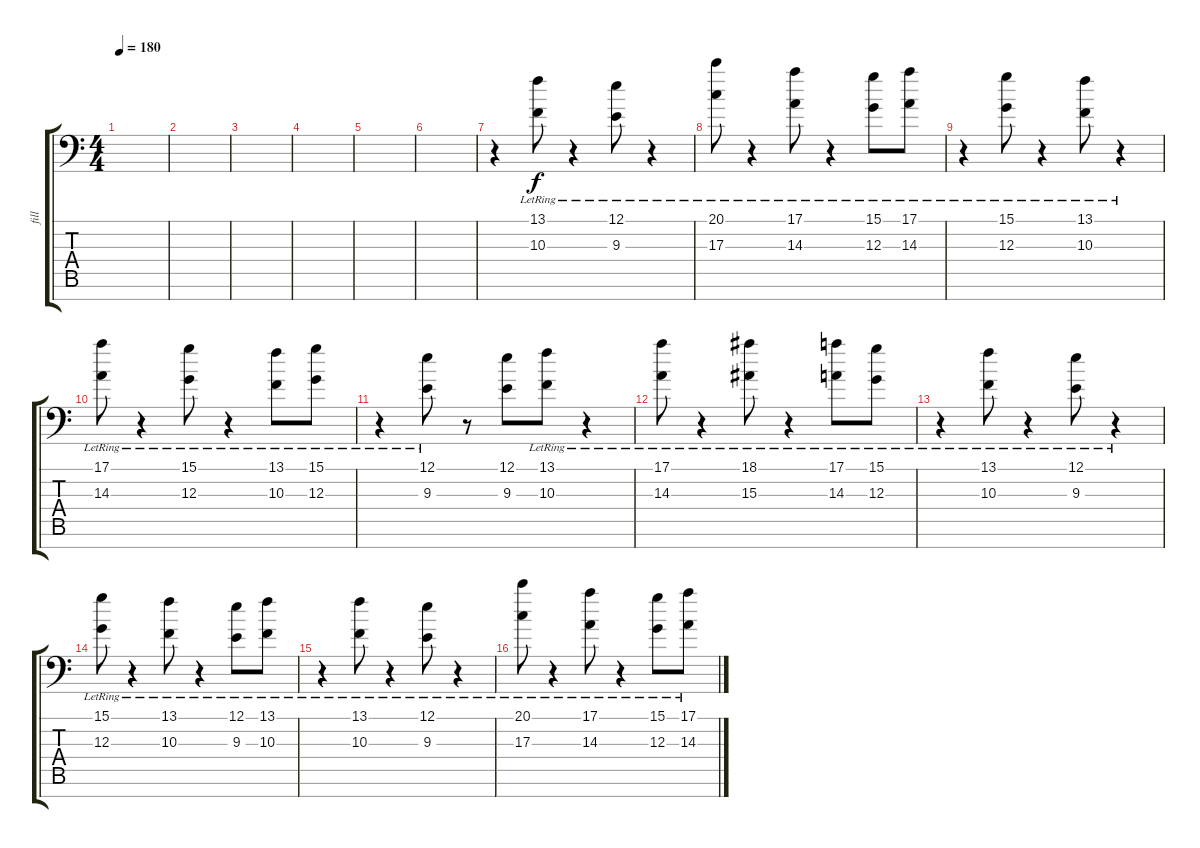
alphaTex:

\track ("fill" "fill") {instrument stringensemble2}
\staff {score tabs}
\tuning (E4 B3 G3 D3 A2 E2 C-1) {hide}
\ts (4 4)
\tempo 180
\clef f4
\ks c
|
|
|
|
|
|
r.4{volume 10 instrument stringensemble1} (13.1{lr} 10.3{lr}).8 r.4 (12.1{lr} 9.3{lr}).8 r.4 |
(20.1{lr} 17.3{lr}).8 r.4 (17.1{lr} 14.3{lr}).8 r.4 (15.1{lr} 12.3{lr}).8 (17.1{lr} 14.3{lr}).8 |
r.4 (15.1{lr} 12.3{lr}).8 r.4 (13.1{lr} 10.3{lr}).8 r.4 |
(17.1{lr} 14.3{lr}).8 r.4 (15.1{lr} 12.3{lr}).8 r.4 (13.1{lr} 10.3{lr}).8 (15.1{lr} 12.3{lr}).8 |
r.4 (12.1{lr} 9.3{lr}).8 r.8 (12.1 9.3).8 (13.1{lr} 10.3{lr}).8 r.4 |
(17.1{lr} 14.3{lr}).8 r.4 (18.1{lr} 15.3{lr}).8 r.4 (17.1{lr} 14.3{lr}).8 (15.1{lr} 12.3{lr}).8 |
r.4 (13.1{lr} 10.3{lr}).8 r.4 (12.1{lr} 9.3{lr}).8 r.4 |
(15.1{lr} 12.3{lr}).8 r.4 (13.1{lr} 10.3{lr}).8 r.4 (12.1{lr} 9.3{lr}).8 (13.1{lr} 10.3{lr}).8 |
r.4 (13.1{lr} 10.3{lr}).8 r.4 (12.1{lr} 9.3{lr}).8 r.4 |
(20.1{lr} 17.3{lr}).8 r.4 (17.1{lr} 14.3{lr}).8 r.4 (15.1{lr} 12.3{lr}).8 (17.1{lr} 14.3{lr}).8
